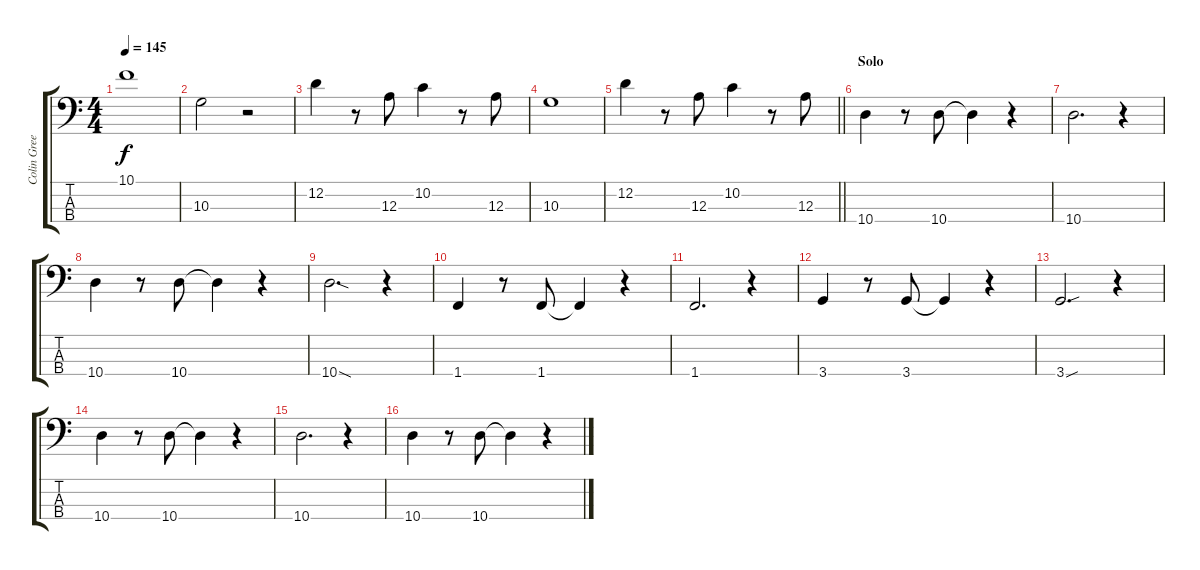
\track ("Colin Greenwood" "Colin Gree") {instrument electricbassfinger}
\staff {score tabs}
\tuning (G2 D2 A1 E1) {hide}
\ts (4 4)
\tempo 145
\clef f4
\ks c
10.1{t}.1{dy f} |
10.3.2 r.2 |
12.2.4 r.8 12.3.8 10.2.4 r.8 12.3.8 |
10.3.1 |
\barLineRight lightlight
12.2.4 r.8 12.3.8 10.2.4 r.8 12.3.8 |
\section ("" "Solo")
10.4.4 r.8 10.4.8 10.4{t}.4 r.4 |
10.4.2{d} r.4 |
10.4.4 r.8 10.4.8 10.4{t}.4 r.4 |
10.4{sod}.2{d} r.4 |
1.4.4 r.8 1.4.8 1.4{t}.4 r.4 |
1.4.2{d} r.4 |
3.4.4 r.8 3.4.8 3.4{t}.4 r.4 |
3.4{sou}.2{d} r.4 |
10.4.4 r.8 10.4.8 10.4{t}.4 r.4 |
10.4.2{d} r.4 |
10.4.4 r.8 10.4.8 10.4{t}.4 r.4
